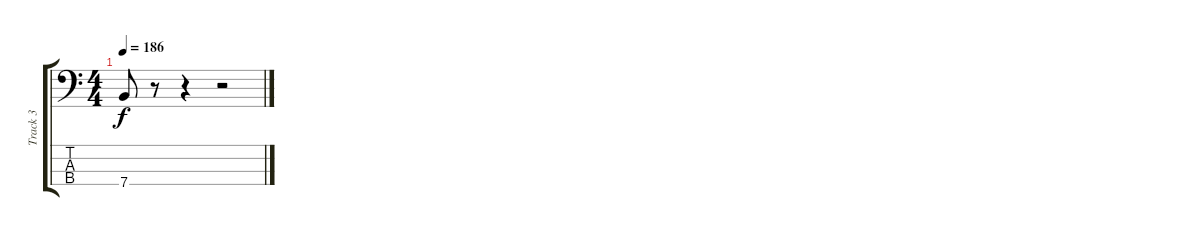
\track ("Track 3" "Track 3") {instrument electricbassfinger}
\staff {score tabs}
\tuning (G2 D2 A1 E1) {hide}
\ts (4 4)
\tempo 186
\clef f4
\ks c
7.4.8{dy f} r.8 r.4 r.2
